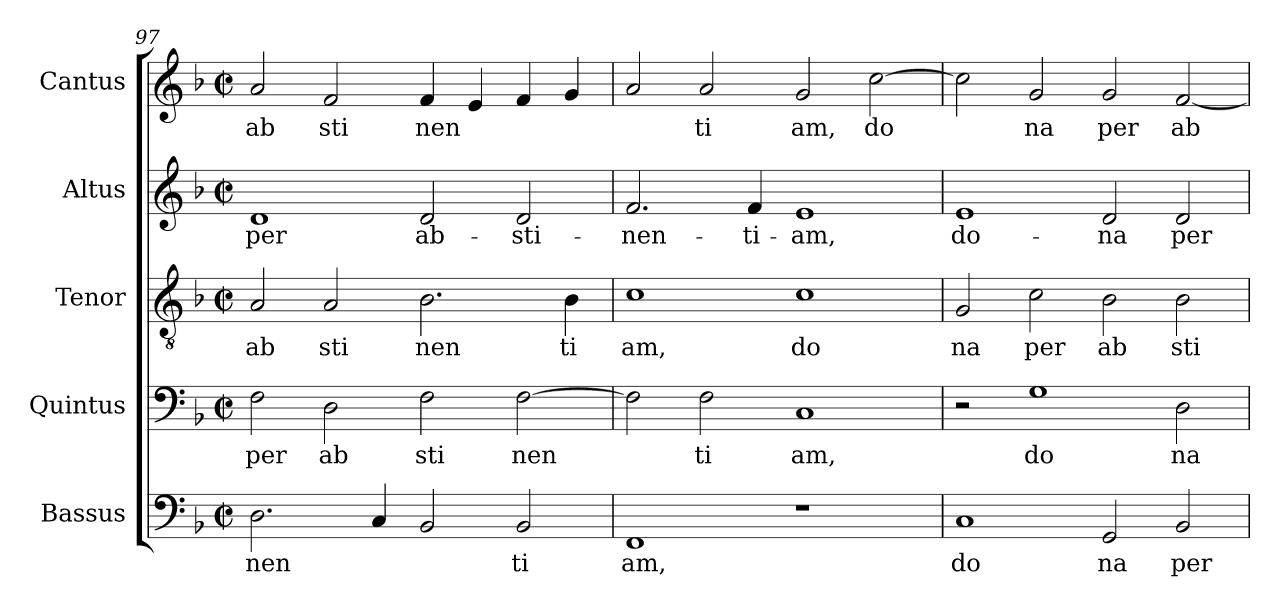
**kern	**text	**kern	**text	**kern	**text	**kern	**text	**kern	**text
*part5	*part5	*part4	*part4	*part3	*part3	*part2	*part2	*part1	*part1
*staff5	*staff5	*staff4	*staff4	*staff3	*staff3	*staff2	*staff2	*staff1	*staff1
*I"Bassus	*	*I"Quintus	*	*I"Tenor	*	*I"Altus	*	*I"Cantus	*
*clefF4	*	*clefF4	*	*clefGv2	*	*clefG2	*	*clefG2	*
*k[b-]	*	*k[b-]	*	*k[b-]	*	*k[b-]	*	*k[b-]	*
*F:	*	*F:	*	*F:	*	*F:	*	*F:	*
*M2/2	*	*M2/2	*	*M2/2	*	*M2/2	*	*M2/2	*
*met(c|)	*	*met(c|)	*	*met(c|)	*	*met(c|)	*	*met(c|)	*
=97	=97	=97	=97	=97	=97	=97	=97	=97	=97
!	!LO:LY:b	!	!LO:LY:b:cj	!	!LO:LY:b:cj	!	!LO:LY:b:cj	!	!LO:LY:b:cj
2.D\	nen	2F\	per	2A/	ab	1d	per	2a/	ab
!	!	!	!LO:LY:b:cj	!	!LO:LY:b:cj	!	!	!	!LO:LY:b:cj
.	.	2D\	ab	2A/	sti	.	.	2f/	sti
4C/	.	.	.	.	.	.	.	.	.
!	!	!	!LO:LY:b:cj	!	!LO:LY:b:cj	!	!LO:LY:b:cj	!	!LO:LY:b
2BB-/	.	2F\	sti	2.B-\	nen	2d/	ab-	4f/	nen
.	.	.	.	.	.	.	.	4e/	.
!	!LO:LY:b:cj	!	!LO:LY:b	!	!	!	!LO:LY:b:cj	!	!
2BB-/	ti	[>2F\	nen	.	.	2d/	-sti-	4f/	.
!	!	!	!	!	!LO:LY:b:cj	!	!	!	!
.	.	.	.	4B-\	ti	.	.	4g/	.
=98	=98	=98	=98	=98	=98	=98	=98	=98	=98
!	!LO:LY:b:cj	!	!	!	!LO:LY:b:cj	!	!LO:LY:b:cj	!	!
1FF	am,	2F\]	.	1c	am,	2.f/	-nen-	2a/	.
!	!	!	!LO:LY:b:cj	!	!	!	!	!	!LO:LY:b:cj
.	.	2F\	ti	.	.	.	.	2a/	ti
!	!	!	!	!	!	!	!LO:LY:b:cj	!	!
.	.	.	.	.	.	4f/	-ti-	.	.
!	!	!	!LO:LY:b:cj	!	!LO:LY:b:cj	!	!LO:LY:b:cj	!	!LO:LY:b:cj
1r	.	1C	am,	1c	do	1e	-am,	2g/	am,
!	!	!	!	!	!	!	!	!	!LO:LY:b:cj
.	.	.	.	.	.	.	.	[>2cc\	do
=99	=99	=99	=99	=99	=99	=99	=99	=99	=99
!	!LO:LY:b:cj	!	!	!	!LO:LY:b:cj	!	!LO:LY:b:cj	!	!
1C	do	2r	.	2G/	na	1e	do-	2cc\]	.
!	!	!	!LO:LY:b:cj	!	!LO:LY:b:cj	!	!	!	!LO:LY:b:cj
.	.	1G	do	2c\	per	.	.	2g/	na
!	!LO:LY:b:cj	!	!	!	!LO:LY:b:cj	!	!LO:LY:b:cj	!	!LO:LY:b:cj
2GG/	na	.	.	2B-\	ab	2d/	-na	2g/	per
!	!LO:LY:b:cj	!	!LO:LY:b:cj	!	!LO:LY:b:cj	!	!LO:LY:b:cj	!	!LO:LY:b:cj
2BB-/	per	2D\	na	2B-\	sti	2d/	per	[>2f/	ab
=	=	=	=	=	=	=	=	=	=
*-	*-	*-	*-	*-	*-	*-	*-	*-	*-
